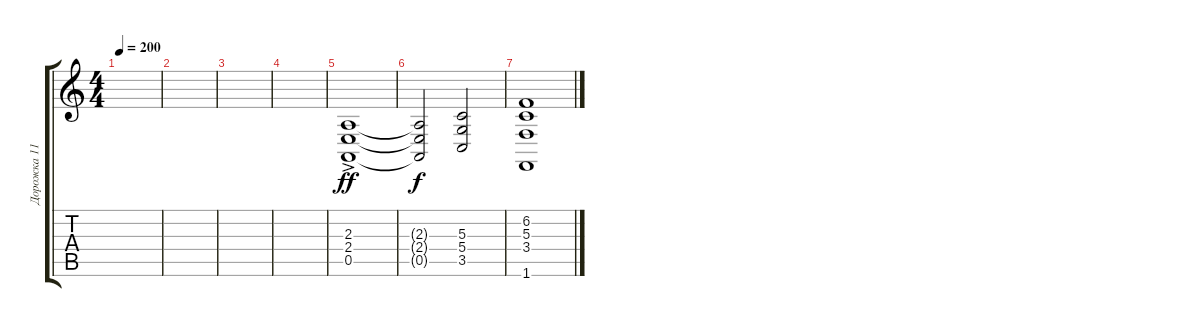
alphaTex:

\track ("Дорожка 11" "Дорожка 11") {instrument fx6goblins}
\staff {score tabs}
\tuning (E4 B3 G3 D3 A2 E2) {hide}
\ts (4 4)
\tempo 200
\clef g2
\ks c
|
|
|
|
(2.3{ac} 2.4 0.5).1{dy ff} |
(2.3{t} 2.4{t} 0.5{t}).2{dy f} (5.3 5.4 3.5).2 |
(6.2 5.3 3.4 1.6).1
